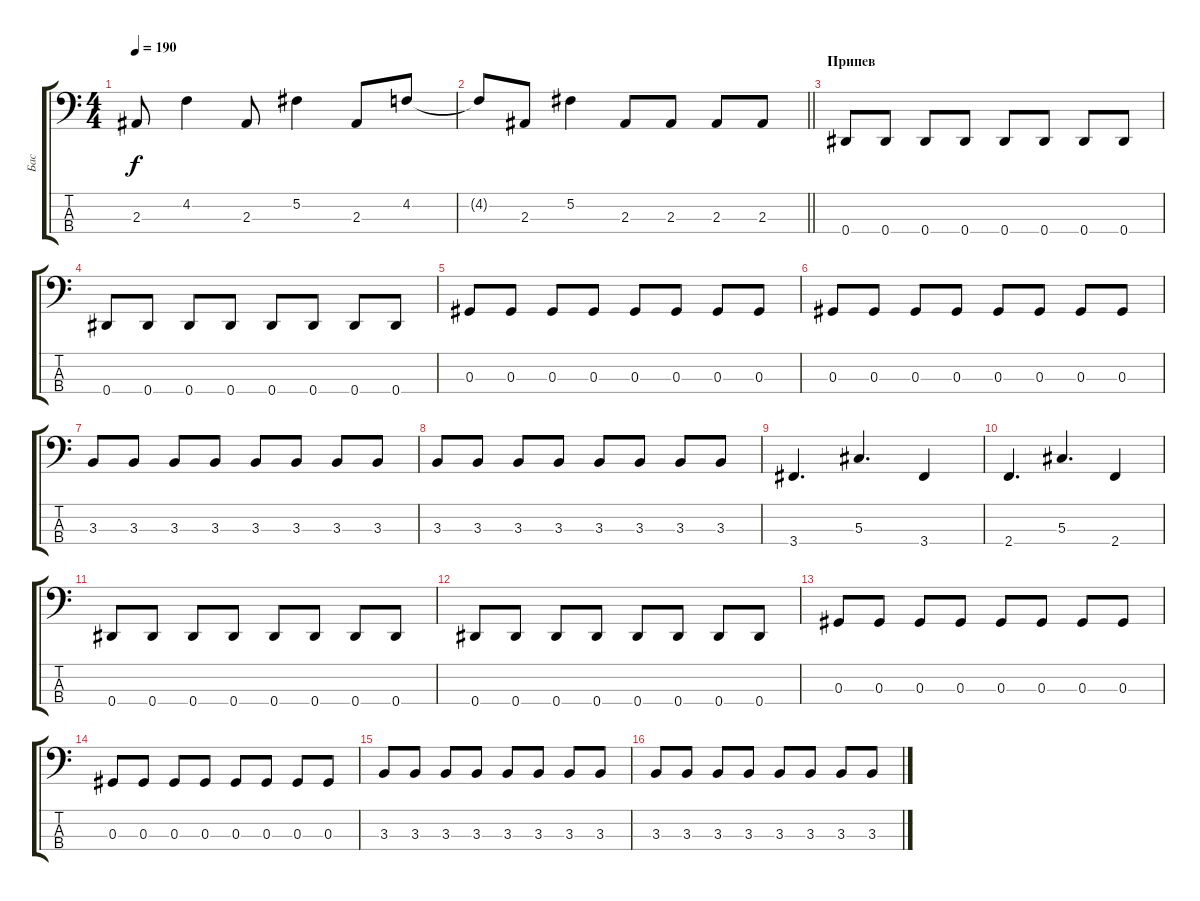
\track ("Бас" "Бас") {instrument electricbassfinger}
\staff {score tabs}
\tuning (Gb2 Db2 Ab1 Eb1) {hide}
\ts (4 4)
\tempo 190
\clef f4
\ks c
2.3.8{dy f} 4.2.4 2.3.8 5.2.4 2.3.8 4.2.8 |
\barLineRight lightlight
4.2{t}.8 2.3.8 5.2.4 2.3.8 2.3.8 2.3.8 2.3.8 |
\section ("" "Припев")
0.4.8 0.4.8 0.4.8 0.4.8 0.4.8 0.4.8 0.4.8 0.4.8 |
0.4.8 0.4.8 0.4.8 0.4.8 0.4.8 0.4.8 0.4.8 0.4.8 |
0.3.8 0.3.8 0.3.8 0.3.8 0.3.8 0.3.8 0.3.8 0.3.8 |
0.3.8 0.3.8 0.3.8 0.3.8 0.3.8 0.3.8 0.3.8 0.3.8 |
3.3.8 3.3.8 3.3.8 3.3.8 3.3.8 3.3.8 3.3.8 3.3.8 |
3.3.8 3.3.8 3.3.8 3.3.8 3.3.8 3.3.8 3.3.8 3.3.8 |
3.4.4{d} 5.3.4{d} 3.4.4 |
2.4.4{d} 5.3.4{d} 2.4.4 |
0.4.8 0.4.8 0.4.8 0.4.8 0.4.8 0.4.8 0.4.8 0.4.8 |
0.4.8 0.4.8 0.4.8 0.4.8 0.4.8 0.4.8 0.4.8 0.4.8 |
0.3.8 0.3.8 0.3.8 0.3.8 0.3.8 0.3.8 0.3.8 0.3.8 |
0.3.8 0.3.8 0.3.8 0.3.8 0.3.8 0.3.8 0.3.8 0.3.8 |
3.3.8 3.3.8 3.3.8 3.3.8 3.3.8 3.3.8 3.3.8 3.3.8 |
3.3.8 3.3.8 3.3.8 3.3.8 3.3.8 3.3.8 3.3.8 3.3.8
